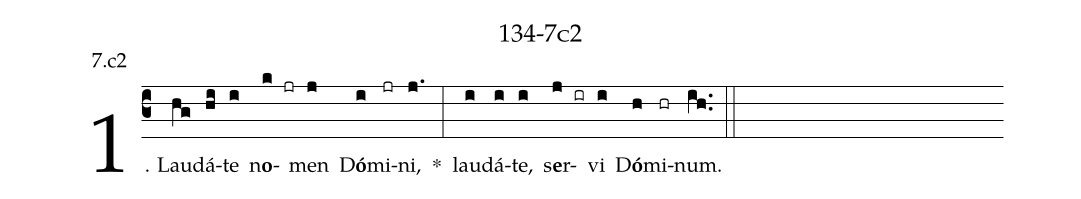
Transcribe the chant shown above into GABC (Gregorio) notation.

name: 134-7c2;
annotation: 7.c2;
%%
(c3)1. Lau(hg)dá(hi)te(i) n<b>o</b>(k jr)men(j) D<b>ó</b>(i)mi(jr)ni,(j.) *(:) lau(i)dá(i)te,(i) s<b>e</b>r(j ir)vi(i) D<b>ó</b>(h)mi(hr)num.(ih..) (::)
